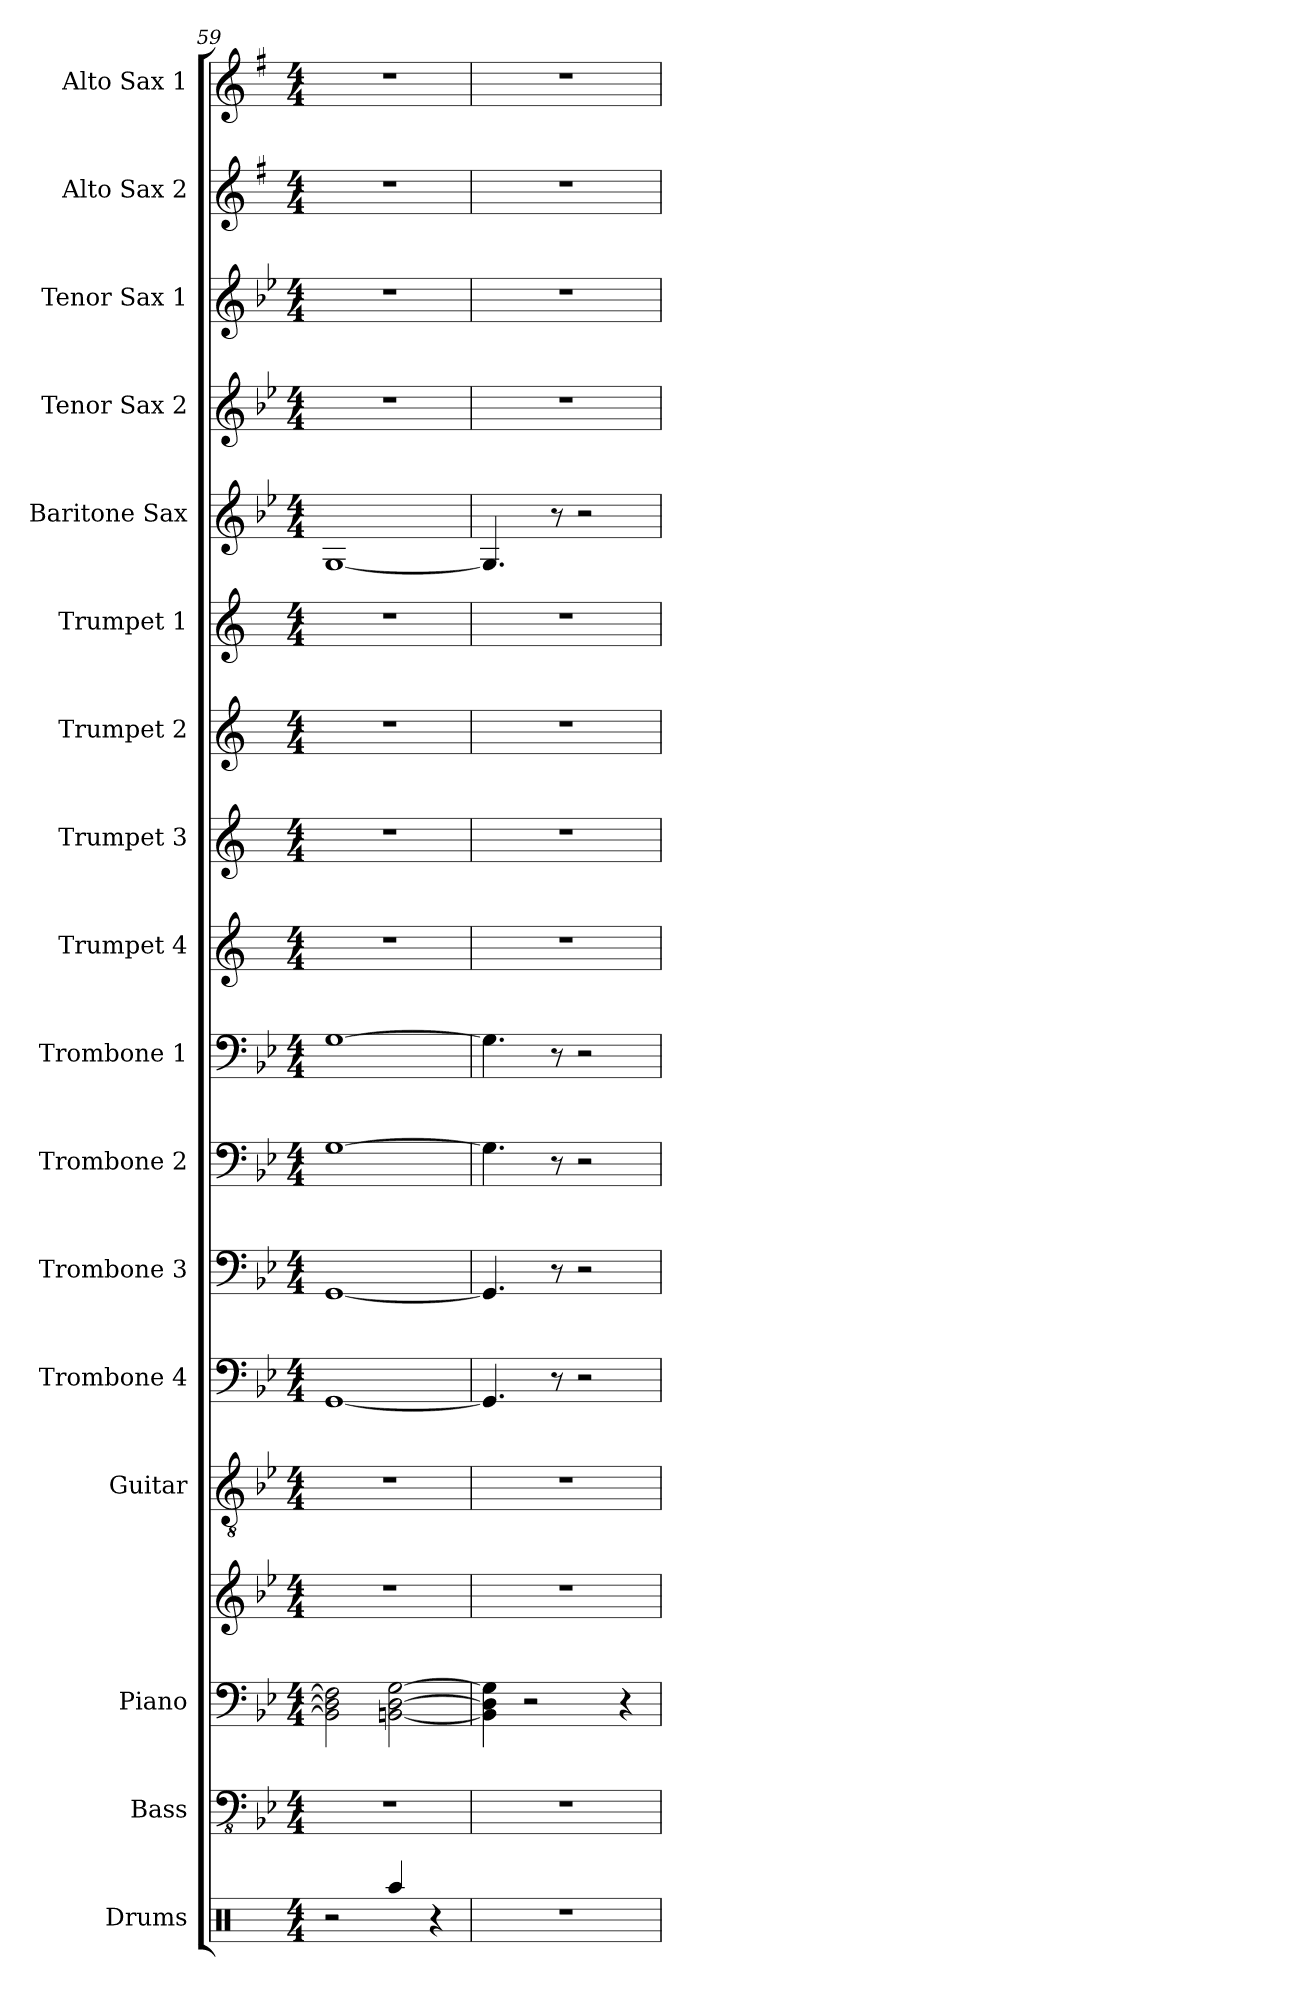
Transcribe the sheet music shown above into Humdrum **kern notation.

**kern	**kern	**kern	**kern	**kern	**kern	**kern	**kern	**kern	**kern	**kern	**kern	**kern	**kern	**kern	**kern	**kern	**kern
*part17	*part16	*part15	*part15	*part14	*part13	*part12	*part11	*part10	*part9	*part8	*part7	*part6	*part5	*part4	*part3	*part2	*part1
*staff18	*staff17	*staff16	*staff15	*staff14	*staff13	*staff12	*staff11	*staff10	*staff9	*staff8	*staff7	*staff6	*staff5	*staff4	*staff3	*staff2	*staff1
*I"Drums	*I"Bass	*I"Piano	*	*I"Guitar	*I"Trombone 4	*I"Trombone 3	*I"Trombone 2	*I"Trombone 1	*I"Trumpet 4	*I"Trumpet 3	*I"Trumpet 2	*I"Trumpet 1	*I"Baritone Sax	*I"Tenor Sax 2	*I"Tenor Sax 1	*I"Alto Sax 2	*I"Alto Sax 1
*I'Drums	*I'Bass	*I'Piano	*	*I'Gtr.	*I'Tbn. 4	*I'Tbn. 3	*I'Tbn. 2	*I'Tbn. 1	*I'Tpt. 4	*I'Tpt. 3	*I'Tpt. 2	*I'Tpt. 1	*I'Bari	*I'Tenor 2	*I'Tenor 1	*I'Alto 2	*I'Alto 1
*clefX	*clefFv4	*clefF4	*clefG2	*clefGv2	*clefF4	*clefF4	*clefF4	*clefF4	*clefG2	*clefG2	*clefG2	*clefG2	*clefG2	*clefG2	*clefG2	*clefG2	*clefG2
*	*	*	*	*	*	*	*	*	*ITrd1c2	*ITrd1c2	*ITrd1c2	*ITrd1c2	*ITrd12c21	*ITrd8c14	*ITrd8c14	*ITrd5c9	*ITrd5c9
*k[]	*k[b-e-]	*k[b-e-]	*k[b-e-]	*k[b-e-]	*k[b-e-]	*k[b-e-]	*k[b-e-]	*k[b-e-]	*k[b-e-]	*k[b-e-]	*k[b-e-]	*k[b-e-]	*k[b-e-]	*k[b-e-]	*k[b-e-]	*k[b-e-]	*k[b-e-]
*M4/4	*M4/4	*M4/4	*M4/4	*M4/4	*M4/4	*M4/4	*M4/4	*M4/4	*M4/4	*M4/4	*M4/4	*M4/4	*M4/4	*M4/4	*M4/4	*M4/4	*M4/4
=59	=59	=59	=59	=59	=59	=59	=59	=59	=59	=59	=59	=59	=59	=59	=59	=59	=59
2r	1r	2BB\] 2D\] 2F#\]	1r	1r	[1GG	[1GG	[1G	[1G	1r	1r	1r	1r	[1GG	1r	1r	1r	1r
4Raa/	.	[2BBn\ [2D\ [2G\	.	.	.	.	.	.	.	.	.	.	.	.	.	.	.
4r	.	.	.	.	.	.	.	.	.	.	.	.	.	.	.	.	.
=60	=60	=60	=60	=60	=60	=60	=60	=60	=60	=60	=60	=60	=60	=60	=60	=60	=60
1r	1r	4BB\] 4D\] 4G\]	1r	1r	4.GG/]	4.GG/]	4.G\]	4.G\]	1r	1r	1r	1r	4.GG/]	1r	1r	1r	1r
.	.	2r	.	.	.	.	.	.	.	.	.	.	.	.	.	.	.
.	.	.	.	.	8r	8r	8r	8r	.	.	.	.	8r	.	.	.	.
.	.	.	.	.	2r	2r	2r	2r	.	.	.	.	2r	.	.	.	.
.	.	4r	.	.	.	.	.	.	.	.	.	.	.	.	.	.	.
=	=	=	=	=	=	=	=	=	=	=	=	=	=	=	=	=	=
*-	*-	*-	*-	*-	*-	*-	*-	*-	*-	*-	*-	*-	*-	*-	*-	*-	*-
